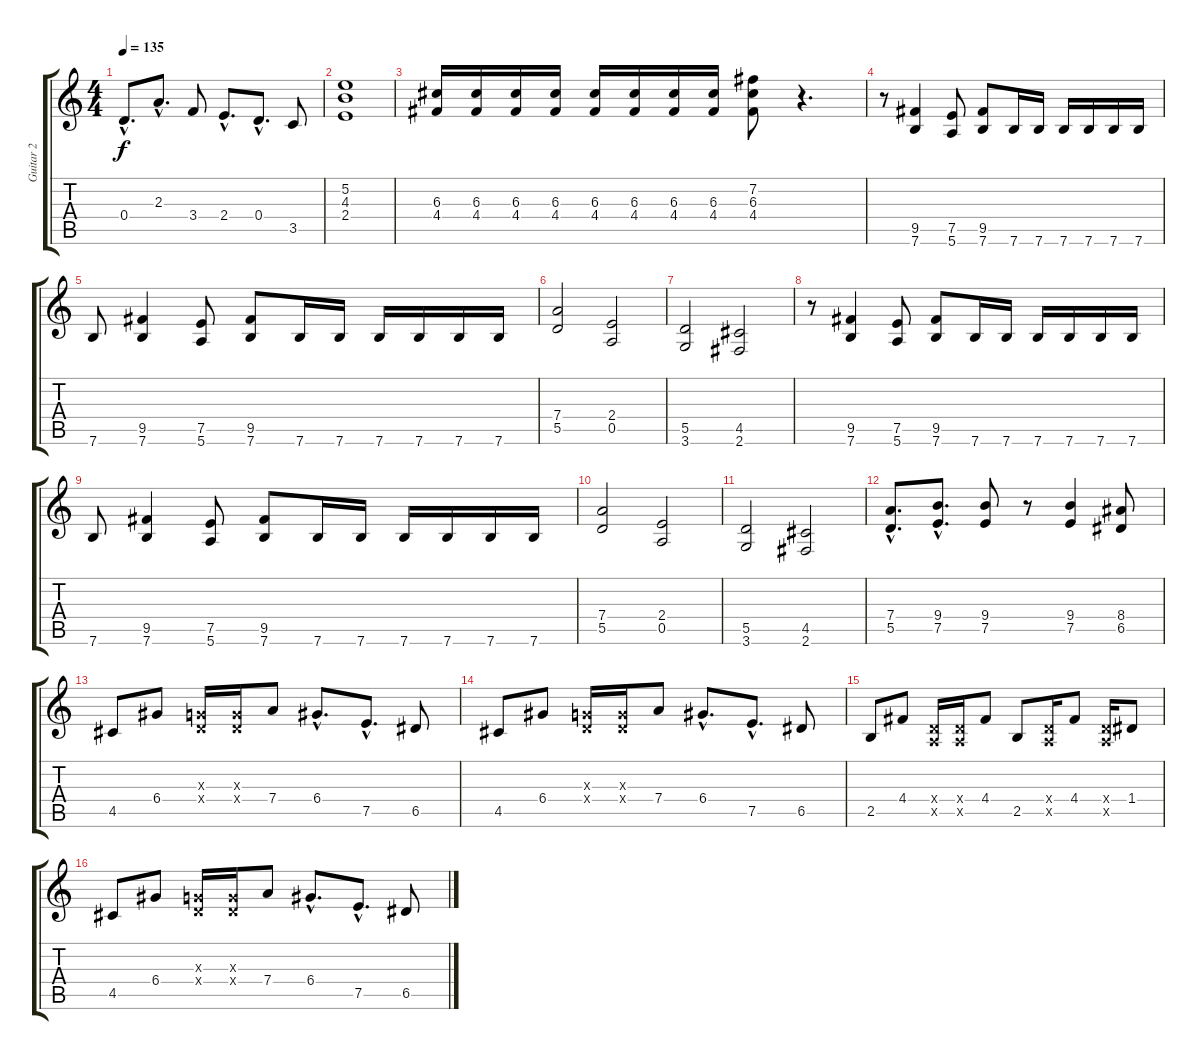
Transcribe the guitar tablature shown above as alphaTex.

\track ("Guitar 2" "Guitar 2") {instrument overdrivenguitar}
\staff {score tabs}
\tuning (E4 B3 G3 D3 A2 E2) {hide}
\ts (4 4)
\tempo 135
\clef g2
\ks c
0.4{hac}.8{d dy f} 2.3{hac}.8{d} 3.4.8 2.4{hac}.8{d} 0.4{hac}.8{d} 3.5.8 |
(5.2 4.3 2.4).1 |
(6.3 4.4).16 (6.3 4.4).16 (6.3 4.4).16 (6.3 4.4).16 (6.3 4.4).16 (6.3 4.4).16 (6.3 4.4).16 (6.3 4.4).16 (7.2 6.3 4.4).8 r.4{d} |
r.8 (9.5 7.6).4 (7.5 5.6).8 (9.5 7.6).8 7.6.16 7.6.16 7.6.16 7.6.16 7.6.16 7.6.16 |
7.6.8 (9.5 7.6).4 (7.5 5.6).8 (9.5 7.6).8 7.6.16 7.6.16 7.6.16 7.6.16 7.6.16 7.6.16 |
(7.4 5.5).2 (2.4 0.5).2 |
(5.5 3.6).2 (4.5 2.6).2 |
r.8 (9.5 7.6).4 (7.5 5.6).8 (9.5 7.6).8 7.6.16 7.6.16 7.6.16 7.6.16 7.6.16 7.6.16 |
7.6.8 (9.5 7.6).4 (7.5 5.6).8 (9.5 7.6).8 7.6.16 7.6.16 7.6.16 7.6.16 7.6.16 7.6.16 |
(7.4 5.5).2 (2.4 0.5).2 |
(5.5 3.6).2 (4.5 2.6).2 |
(7.4{hac} 5.5{hac}).8{d} (9.4{hac} 7.5{hac}).8{d} (9.4 7.5).8 r.8 (9.4 7.5).4 (8.4 6.5).8 |
4.5.8{volume 8} 6.4.8 (0.3{x} 0.4{x}).16 (0.3{x} 0.4{x}).16 7.4.8 6.4{hac}.8{d} 7.5{hac}.8{d} 6.5.8 |
4.5.8 6.4.8 (0.3{x} 0.4{x}).16 (0.3{x} 0.4{x}).16 7.4.8 6.4{hac}.8{d} 7.5{hac}.8{d} 6.5.8 |
2.5.8 4.4.8 (0.4{x} 0.5{x}).16 (0.4{x} 0.5{x}).16 4.4.8 2.5.8 (0.4{x} 0.5{x}).16 4.4.8 (0.4{x} 0.5{x}).16 1.4.8 |
4.5.8 6.4.8 (0.3{x} 0.4{x}).16 (0.3{x} 0.4{x}).16 7.4.8 6.4{hac}.8{d} 7.5{hac}.8{d} 6.5.8
